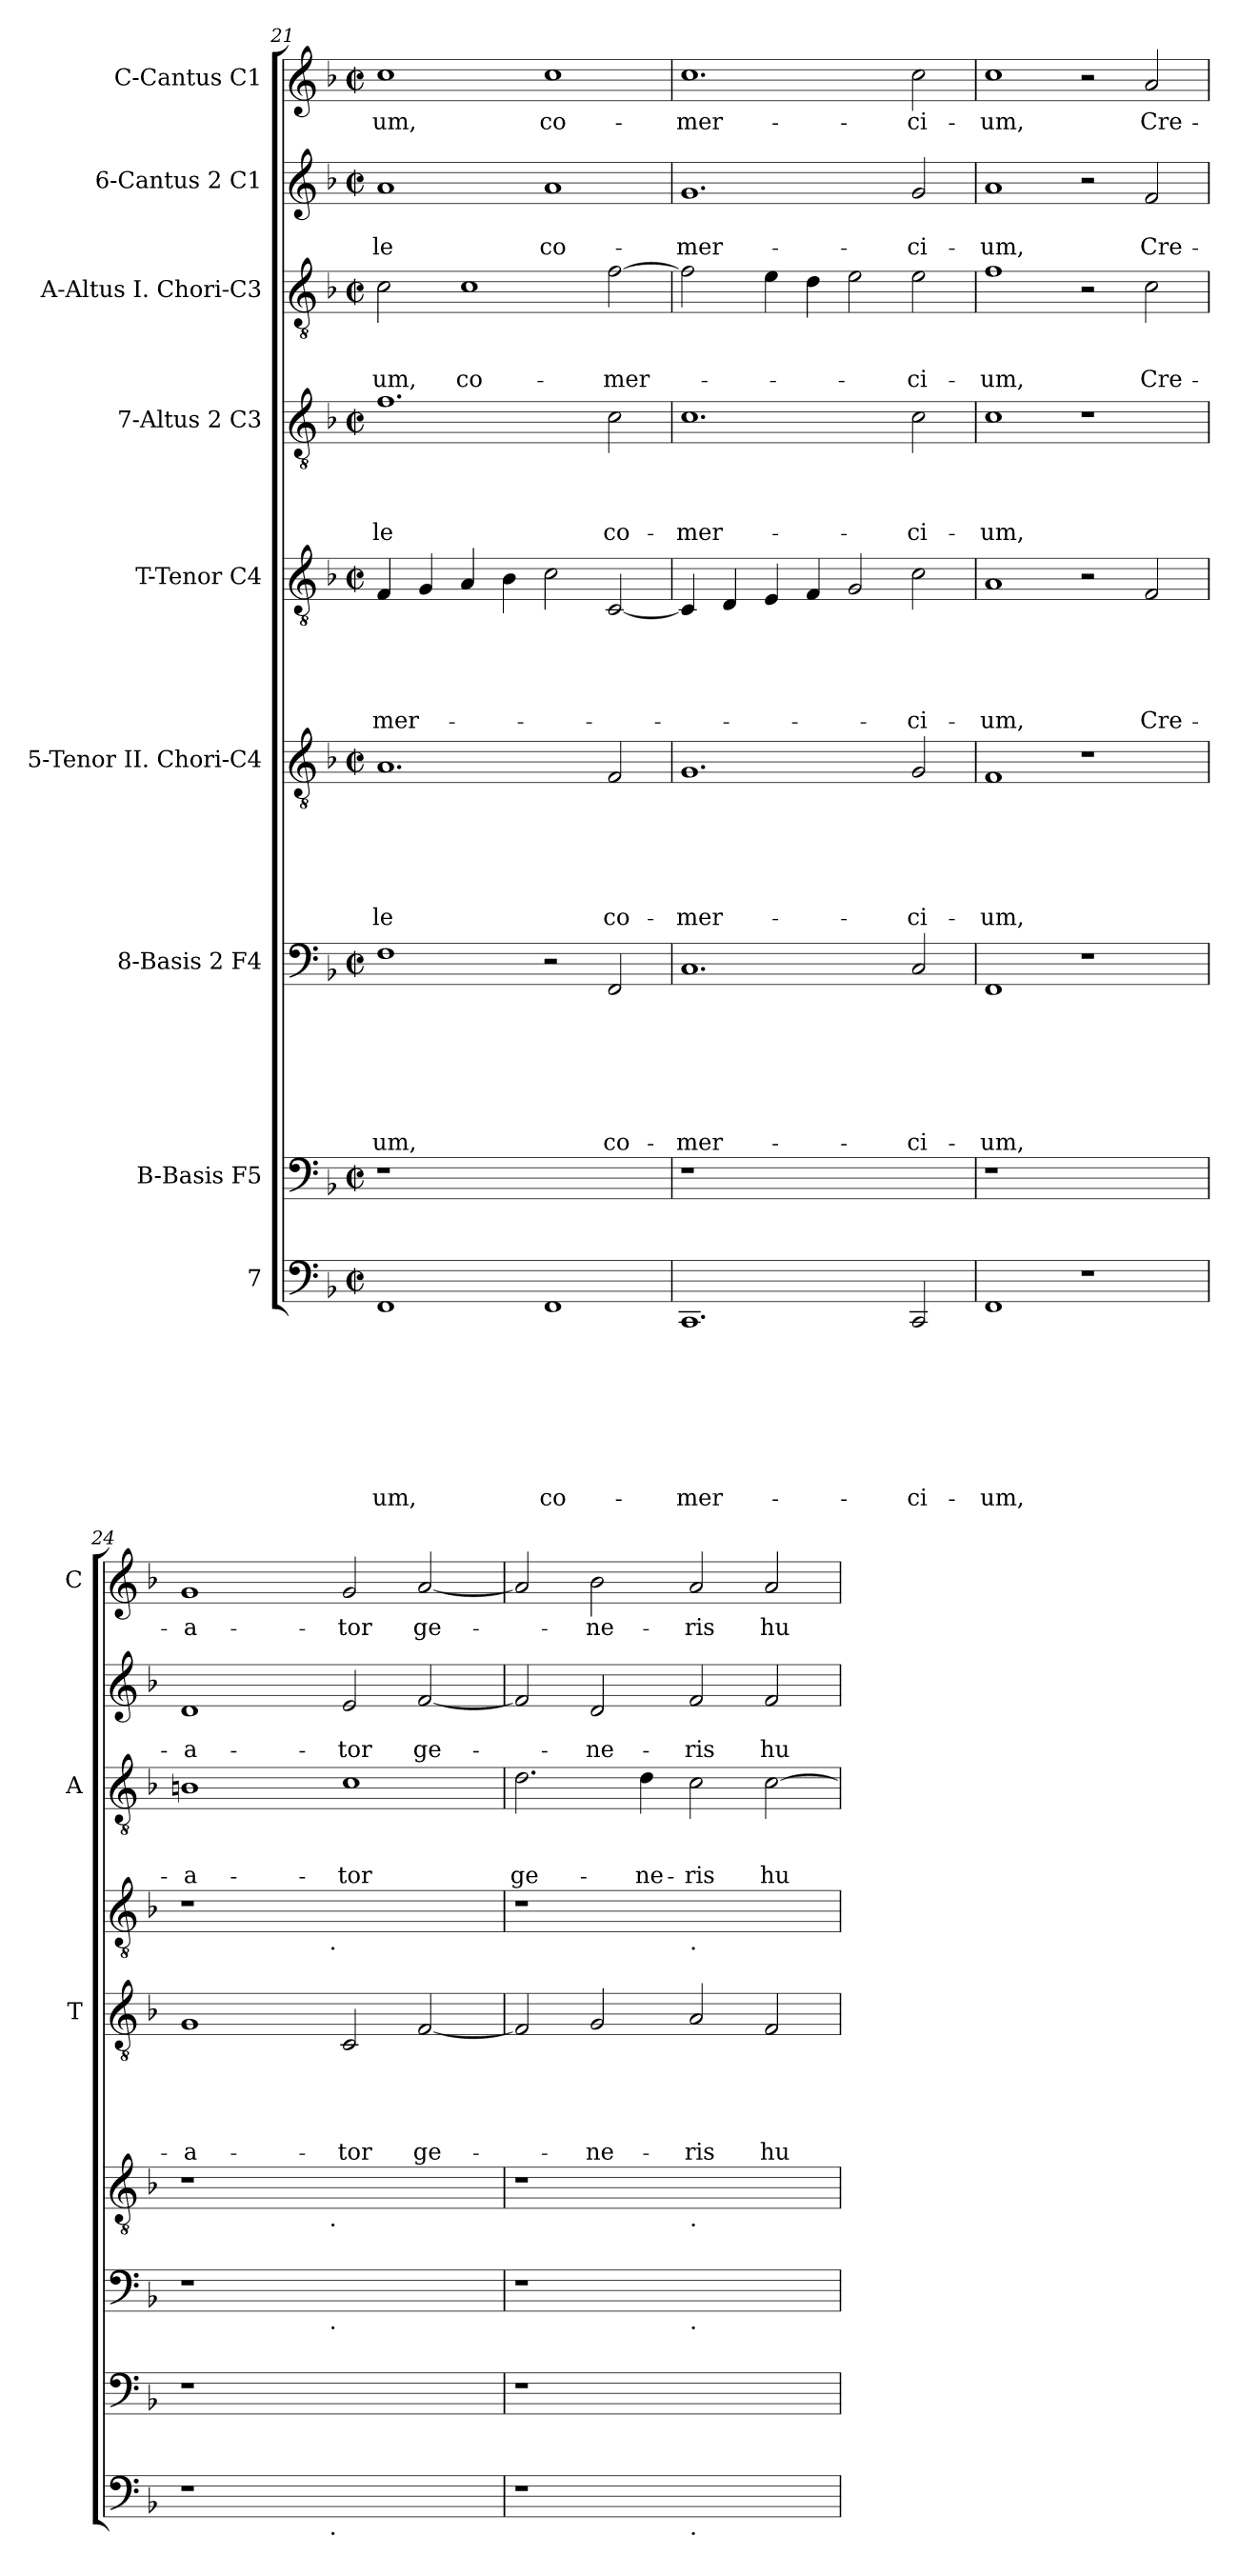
**kern	**text	**text	**text	**text	**text	**text	**text	**text	**kern	**kern	**text	**text	**text	**text	**text	**text	**text	**kern	**text	**text	**text	**text	**text	**text	**kern	**text	**text	**text	**text	**text	**kern	**text	**text	**text	**text	**kern	**text	**text	**text	**kern	**text	**text	**kern	**text
*part9	*part9	*part9	*part9	*part9	*part9	*part9	*part9	*part9	*part8	*part7	*part7	*part7	*part7	*part7	*part7	*part7	*part7	*part6	*part6	*part6	*part6	*part6	*part6	*part6	*part5	*part5	*part5	*part5	*part5	*part5	*part4	*part4	*part4	*part4	*part4	*part3	*part3	*part3	*part3	*part2	*part2	*part2	*part1	*part1
*staff9	*staff9	*staff9	*staff9	*staff9	*staff9	*staff9	*staff9	*staff9	*staff8	*staff7	*staff7	*staff7	*staff7	*staff7	*staff7	*staff7	*staff7	*staff6	*staff6	*staff6	*staff6	*staff6	*staff6	*staff6	*staff5	*staff5	*staff5	*staff5	*staff5	*staff5	*staff4	*staff4	*staff4	*staff4	*staff4	*staff3	*staff3	*staff3	*staff3	*staff2	*staff2	*staff2	*staff1	*staff1
*I"7	*	*	*	*	*	*	*	*	*I"B-Basis F5	*I"8-Basis 2 F4	*	*	*	*	*	*	*	*I"5-Tenor II. Chori-C4	*	*	*	*	*	*	*I"T-Tenor C4	*	*	*	*	*	*I"7-Altus 2 C3	*	*	*	*	*I"A-Altus I. Chori-C3	*	*	*	*I"6-Cantus 2 C1	*	*	*I"C-Cantus C1	*
*	*	*	*	*	*	*	*	*	*	*	*	*	*	*	*	*	*	*	*	*	*	*	*	*	*I'T	*	*	*	*	*	*	*	*	*	*	*I'A	*	*	*	*	*	*	*I'C	*
*clefF4	*	*	*	*	*	*	*	*	*clefF4	*clefF4	*	*	*	*	*	*	*	*clefGv2	*	*	*	*	*	*	*clefGv2	*	*	*	*	*	*clefGv2	*	*	*	*	*clefGv2	*	*	*	*clefG2	*	*	*clefG2	*
*k[b-]	*	*	*	*	*	*	*	*	*k[b-]	*k[b-]	*	*	*	*	*	*	*	*k[b-]	*	*	*	*	*	*	*k[b-]	*	*	*	*	*	*k[b-]	*	*	*	*	*k[b-]	*	*	*	*k[b-]	*	*	*k[b-]	*
*F:	*	*	*	*	*	*	*	*	*F:	*F:	*	*	*	*	*	*	*	*F:	*	*	*	*	*	*	*F:	*	*	*	*	*	*F:	*	*	*	*	*F:	*	*	*	*F:	*	*	*F:	*
*M2/2	*	*	*	*	*	*	*	*	*M2/2	*M2/2	*	*	*	*	*	*	*	*M2/2	*	*	*	*	*	*	*M2/2	*	*	*	*	*	*M2/2	*	*	*	*	*M2/2	*	*	*	*M2/2	*	*	*M2/2	*
*met(c|)	*	*	*	*	*	*	*	*	*met(c|)	*met(c|)	*	*	*	*	*	*	*	*met(c|)	*	*	*	*	*	*	*met(c|)	*	*	*	*	*	*met(c|)	*	*	*	*	*met(c|)	*	*	*	*met(c|)	*	*	*met(c|)	*
=21	=21	=21	=21	=21	=21	=21	=21	=21	=21	=21	=21	=21	=21	=21	=21	=21	=21	=21	=21	=21	=21	=21	=21	=21	=21	=21	=21	=21	=21	=21	=21	=21	=21	=21	=21	=21	=21	=21	=21	=21	=21	=21	=21	=21
!	!	!	!	!	!	!	!	!LO:LY:b:rj	!	!	!	!	!	!	!	!	!LO:LY:b	!	!	!	!	!	!	!LO:LY:b:rj	!	!	!	!	!	!LO:LY:b:rj	!	!	!	!	!LO:LY:b	!	!	!	!LO:LY:b:rj	!	!	!LO:LY:b:rj	!	!LO:LY:b
1FF	.	.	.	.	.	.	.	-um,	1r	1F	.	.	.	.	.	.	-um,	1.A	.	.	.	.	.	-le	4F/	.	.	.	.	-mer-	1.f	.	.	.	-le	2c\	.	.	-um,	1a	.	-le	1cc	-um,
.	.	.	.	.	.	.	.	.	.	.	.	.	.	.	.	.	.	.	.	.	.	.	.	.	4G/	.	.	.	.	.	.	.	.	.	.	.	.	.	.	.	.	.	.	.
!	!	!	!	!	!	!	!	!	!	!	!	!	!	!	!	!	!	!	!	!	!	!	!	!	!	!	!	!	!	!	!	!	!	!	!	!	!	!	!LO:LY:b:rj	!	!	!	!	!
.	.	.	.	.	.	.	.	.	.	.	.	.	.	.	.	.	.	.	.	.	.	.	.	.	4A/	.	.	.	.	.	.	.	.	.	.	1c	.	.	co-	.	.	.	.	.
.	.	.	.	.	.	.	.	.	.	.	.	.	.	.	.	.	.	.	.	.	.	.	.	.	4B-\	.	.	.	.	.	.	.	.	.	.	.	.	.	.	.	.	.	.	.
!	!	!	!	!	!	!	!	!LO:LY:b:rj	!	!	!	!	!	!	!	!	!	!	!	!	!	!	!	!	!	!	!	!	!	!	!	!	!	!	!	!	!	!	!	!	!	!LO:LY:b:rj	!	!LO:LY:b
1FF	.	.	.	.	.	.	.	co-	1ryy	2r	.	.	.	.	.	.	.	.	.	.	.	.	.	.	2c\	.	.	.	.	.	.	.	.	.	.	.	.	.	.	1a	.	co-	1cc	co-
!	!	!	!	!	!	!	!	!	!	!	!	!	!	!	!	!	!LO:LY:b	!	!	!	!	!	!	!LO:LY:b:rj	!	!	!	!	!	!	!	!	!	!	!LO:LY:b	!	!	!	!LO:LY:b:rj	!	!	!	!	!
.	.	.	.	.	.	.	.	.	.	2FF/	.	.	.	.	.	.	co-	2F/	.	.	.	.	.	co-	[<2C/	.	.	.	.	.	2c\	.	.	.	co-	[>2f\	.	.	-mer-	.	.	.	.	.
=22	=22	=22	=22	=22	=22	=22	=22	=22	=22	=22	=22	=22	=22	=22	=22	=22	=22	=22	=22	=22	=22	=22	=22	=22	=22	=22	=22	=22	=22	=22	=22	=22	=22	=22	=22	=22	=22	=22	=22	=22	=22	=22	=22	=22
!	!	!	!	!	!	!	!	!LO:LY:b:rj	!	!	!	!	!	!	!	!	!LO:LY:b	!	!	!	!	!	!	!LO:LY:b:rj	!	!	!	!	!	!	!	!	!	!	!LO:LY:b	!	!	!	!	!	!	!LO:LY:b:rj	!	!LO:LY:b
1.CC	.	.	.	.	.	.	.	-mer-	1r	1.C	.	.	.	.	.	.	-mer-	1.G	.	.	.	.	.	-mer-	4C/]	.	.	.	.	.	1.c	.	.	.	-mer-	2f\]	.	.	.	1.g	.	-mer-	1.cc	-mer-
.	.	.	.	.	.	.	.	.	.	.	.	.	.	.	.	.	.	.	.	.	.	.	.	.	4D/	.	.	.	.	.	.	.	.	.	.	.	.	.	.	.	.	.	.	.
.	.	.	.	.	.	.	.	.	.	.	.	.	.	.	.	.	.	.	.	.	.	.	.	.	4E/	.	.	.	.	.	.	.	.	.	.	4e\	.	.	.	.	.	.	.	.
.	.	.	.	.	.	.	.	.	.	.	.	.	.	.	.	.	.	.	.	.	.	.	.	.	4F/	.	.	.	.	.	.	.	.	.	.	4d\	.	.	.	.	.	.	.	.
.	.	.	.	.	.	.	.	.	1ryy	.	.	.	.	.	.	.	.	.	.	.	.	.	.	.	2G/	.	.	.	.	.	.	.	.	.	.	2e\	.	.	.	.	.	.	.	.
!	!	!	!	!	!	!	!	!LO:LY:b:rj	!	!	!	!	!	!	!	!	!LO:LY:b	!	!	!	!	!	!	!LO:LY:b:rj	!	!	!	!	!	!LO:LY:b:rj	!	!	!	!	!LO:LY:b	!	!	!	!LO:LY:b:rj	!	!	!LO:LY:b:rj	!	!LO:LY:b
2CC/	.	.	.	.	.	.	.	-ci-	.	2C/	.	.	.	.	.	.	-ci-	2G/	.	.	.	.	.	-ci-	2c\	.	.	.	.	-ci-	2c\	.	.	.	-ci-	2e\	.	.	-ci-	2g/	.	-ci-	2cc\	-ci-
=23	=23	=23	=23	=23	=23	=23	=23	=23	=23	=23	=23	=23	=23	=23	=23	=23	=23	=23	=23	=23	=23	=23	=23	=23	=23	=23	=23	=23	=23	=23	=23	=23	=23	=23	=23	=23	=23	=23	=23	=23	=23	=23	=23	=23
!	!	!	!	!	!	!	!	!LO:LY:b:rj	!	!	!	!	!	!	!	!	!LO:LY:b	!	!	!	!	!	!	!LO:LY:b:rj	!	!	!	!	!	!LO:LY:b:rj	!	!	!	!	!LO:LY:b	!	!	!	!LO:LY:b:rj	!	!	!LO:LY:b:rj	!	!LO:LY:b
1FF	.	.	.	.	.	.	.	-um,	1r	1FF	.	.	.	.	.	.	-um,	1F	.	.	.	.	.	-um,	1A	.	.	.	.	-um,	1c	.	.	.	-um,	1f	.	.	-um,	1a	.	-um,	1cc	-um,
1r	.	.	.	.	.	.	.	.	1ryy	1r	.	.	.	.	.	.	.	1r	.	.	.	.	.	.	2r	.	.	.	.	.	1r	.	.	.	.	2r	.	.	.	2r	.	.	2r	.
!	!	!	!	!	!	!	!	!	!	!	!	!	!	!	!	!	!	!	!	!	!	!	!	!	!	!	!	!	!	!LO:LY:b:rj	!	!	!	!	!	!	!	!	!LO:LY:b:rj	!	!	!LO:LY:b:rj	!	!LO:LY:b
.	.	.	.	.	.	.	.	.	.	.	.	.	.	.	.	.	.	.	.	.	.	.	.	.	2F/	.	.	.	.	Cre-	.	.	.	.	.	2c\	.	.	Cre-	2f/	.	Cre-	2a/	Cre-
=24	=24	=24	=24	=24	=24	=24	=24	=24	=24	=24	=24	=24	=24	=24	=24	=24	=24	=24	=24	=24	=24	=24	=24	=24	=24	=24	=24	=24	=24	=24	=24	=24	=24	=24	=24	=24	=24	=24	=24	=24	=24	=24	=24	=24
!	!	!	!	!	!	!	!	!	!	!	!	!	!	!	!	!	!	!	!	!	!	!	!	!	!	!	!	!	!	!LO:LY:b:rj	!	!	!	!	!	!	!	!	!LO:LY:b:rj	!	!	!LO:LY:b:rj	!	!LO:LY:b
*^	*	*	*	*	*	*	*	*	*	*^	*	*	*	*	*	*	*	*^	*	*	*	*	*	*	*	*	*	*	*	*	*^	*	*	*	*	*	*	*	*	*	*	*	*	*
1r	2ryy	.	.	.	.	.	.	.	.	1r	1r	2ryy	.	.	.	.	.	.	.	1r	2ryy	.	.	.	.	.	.	1G	.	.	.	.	-a-	1r	2ryy	.	.	.	.	1Bn	.	.	-a-	1d	.	-a-	1g	-a-
.	4...ryy	.	.	.	.	.	.	.	.	.	.	4...ryy	.	.	.	.	.	.	.	.	4...ryy	.	.	.	.	.	.	.	.	.	.	.	.	.	4...ryy	.	.	.	.	.	.	.	.	.	.	.	.	.
!	!	!	!	!	!	!	!	!	!	!	!	!	!	!	!	!	!	!	!	!	!	!	!	!	!	!	!	!	!	!	!	!	!	!	!LO:TX:b:t=.	!	!	!	!	!	!	!	!	!	!	!	!	!
!	!	!	!	!	!	!	!	!	!	!	!	!	!	!	!	!	!	!	!	!	!LO:TX:b:t=.	!	!	!	!	!	!	!	!	!	!	!	!	!	!	!	!	!	!	!	!	!	!	!	!	!	!	!
!	!	!	!	!	!	!	!	!	!	!	!	!LO:TX:b:t=.	!	!	!	!	!	!	!	!	!	!	!	!	!	!	!	!	!	!	!	!	!	!	!	!	!	!	!	!	!	!	!	!	!	!	!	!
!	!LO:TX:b:t=.	!	!	!	!	!	!	!	!	!	!	!	!	!	!	!	!	!	!	!	!	!	!	!	!	!	!	!	!	!	!	!	!	!	!	!	!	!	!	!	!	!	!	!	!	!	!	!
.	1ryy	.	.	.	.	.	.	.	.	.	.	1ryy	.	.	.	.	.	.	.	.	1ryy	.	.	.	.	.	.	.	.	.	.	.	.	.	1ryy	.	.	.	.	.	.	.	.	.	.	.	.	.
!	!	!	!	!	!	!	!	!	!	!	!	!	!	!	!	!	!	!	!	!	!	!	!	!	!	!	!	!	!	!	!	!	!LO:LY:b:rj	!	!	!	!	!	!	!	!	!	!LO:LY:b:rj	!	!	!LO:LY:b:rj	!	!LO:LY:b
1ryy	.	.	.	.	.	.	.	.	.	1ryy	1ryy	.	.	.	.	.	.	.	.	1ryy	.	.	.	.	.	.	.	2C/	.	.	.	.	-tor	1ryy	.	.	.	.	.	1c	.	.	-tor	2e/	.	-tor	2g/	-tor
!	!	!	!	!	!	!	!	!	!	!	!	!	!	!	!	!	!	!	!	!	!	!	!	!	!	!	!	!	!	!	!	!	!LO:LY:b:rj	!	!	!	!	!	!	!	!	!	!	!	!	!LO:LY:b:rj	!	!LO:LY:b
.	.	.	.	.	.	.	.	.	.	.	.	.	.	.	.	.	.	.	.	.	.	.	.	.	.	.	.	[>2F/	.	.	.	.	ge-	.	.	.	.	.	.	.	.	.	.	[>2f/	.	ge-	[>2a/	ge-
.	32ryy	.	.	.	.	.	.	.	.	.	.	32ryy	.	.	.	.	.	.	.	.	32ryy	.	.	.	.	.	.	.	.	.	.	.	.	.	32ryy	.	.	.	.	.	.	.	.	.	.	.	.	.
!!LO:PB:g=z
=25	=25	=25	=25	=25	=25	=25	=25	=25	=25	=25	=25	=25	=25	=25	=25	=25	=25	=25	=25	=25	=25	=25	=25	=25	=25	=25	=25	=25	=25	=25	=25	=25	=25	=25	=25	=25	=25	=25	=25	=25	=25	=25	=25	=25	=25	=25	=25	=25
!	!	!	!	!	!	!	!	!	!	!	!	!	!	!	!	!	!	!	!	!	!	!	!	!	!	!	!	!	!	!	!	!	!	!	!	!	!	!	!	!	!	!	!LO:LY:b:rj	!	!	!	!	!
*	*	*	*	*	*	*	*	*	*	*	*v	*v	*	*	*	*	*	*	*	*	*	*	*	*	*	*	*	*	*	*	*	*	*	*v	*v	*	*	*	*	*	*	*	*	*	*	*	*	*
*v	*v	*	*	*	*	*	*	*	*	*	*	*	*	*	*	*	*	*	*v	*v	*	*	*	*	*	*	*	*	*	*	*	*	*	*	*	*	*	*	*	*	*	*	*	*	*	*
1r	.	.	.	.	.	.	.	.	1r	1r	.	.	.	.	.	.	.	1r	.	.	.	.	.	.	2F/]	.	.	.	.	.	1r	.	.	.	.	2.d\	.	.	ge-	2f/]	.	.	2a/]	.
!	!	!	!	!	!	!	!	!	!	!	!	!	!	!	!	!	!	!	!	!	!	!	!	!	!	!	!	!	!	!LO:LY:b:rj	!	!	!	!	!	!	!	!	!	!	!	!LO:LY:b:rj	!	!LO:LY:b
.	.	.	.	.	.	.	.	.	.	.	.	.	.	.	.	.	.	.	.	.	.	.	.	.	2G/	.	.	.	.	-ne-	.	.	.	.	.	.	.	.	.	2d/	.	-ne-	2b-\	-ne-
!	!	!	!	!	!	!	!	!	!	!	!	!	!	!	!	!	!	!	!	!	!	!	!	!	!	!	!	!	!	!	!	!	!	!	!	!	!	!	!LO:LY:b:rj	!	!	!	!	!
.	.	.	.	.	.	.	.	.	.	.	.	.	.	.	.	.	.	.	.	.	.	.	.	.	.	.	.	.	.	.	.	.	.	.	.	4d\	.	.	-ne-	.	.	.	.	.
!	!	!	!	!	!	!	!	!	!	!	!	!	!	!	!	!	!	!	!	!	!	!	!	!	!	!	!	!	!	!	!LO:TX:b:t=.	!	!	!	!	!	!	!	!	!	!	!	!	!
!	!	!	!	!	!	!	!	!	!	!	!	!	!	!	!	!	!	!LO:TX:b:t=.	!	!	!	!	!	!	!	!	!	!	!	!	!	!	!	!	!	!	!	!	!	!	!	!	!	!
!	!	!	!	!	!	!	!	!	!	!LO:TX:b:t=.	!	!	!	!	!	!	!	!	!	!	!	!	!	!	!	!	!	!	!	!	!	!	!	!	!	!	!	!	!	!	!	!	!	!
!LO:TX:b:t=.	!	!	!	!	!	!	!	!	!	!	!	!	!	!	!	!	!	!	!	!	!	!	!	!	!	!	!	!	!	!	!	!	!	!	!	!	!	!	!	!	!	!	!	!
!	!	!	!	!	!	!	!	!	!	!	!	!	!	!	!	!	!	!	!	!	!	!	!	!	!	!	!	!	!	!LO:LY:b:rj	!	!	!	!	!	!	!	!	!LO:LY:b:rj	!	!	!LO:LY:b:rj	!	!LO:LY:b
1ryy	.	.	.	.	.	.	.	.	1ryy	1ryy	.	.	.	.	.	.	.	1ryy	.	.	.	.	.	.	2A/	.	.	.	.	-ris	1ryy	.	.	.	.	2c\	.	.	-ris	2f/	.	-ris	2a/	-ris
!	!	!	!	!	!	!	!	!	!	!	!	!	!	!	!	!	!	!	!	!	!	!	!	!	!	!	!	!	!	!LO:LY:b:rj	!	!	!	!	!	!	!	!	!LO:LY:b:rj	!	!	!LO:LY:b:rj	!	!LO:LY:b
.	.	.	.	.	.	.	.	.	.	.	.	.	.	.	.	.	.	.	.	.	.	.	.	.	2F/	.	.	.	.	hu-	.	.	.	.	.	[>2c\	.	.	hu-	2f/	.	hu-	2a/	hu-
=	=	=	=	=	=	=	=	=	=	=	=	=	=	=	=	=	=	=	=	=	=	=	=	=	=	=	=	=	=	=	=	=	=	=	=	=	=	=	=	=	=	=	=	=
*-	*-	*-	*-	*-	*-	*-	*-	*-	*-	*-	*-	*-	*-	*-	*-	*-	*-	*-	*-	*-	*-	*-	*-	*-	*-	*-	*-	*-	*-	*-	*-	*-	*-	*-	*-	*-	*-	*-	*-	*-	*-	*-	*-	*-
